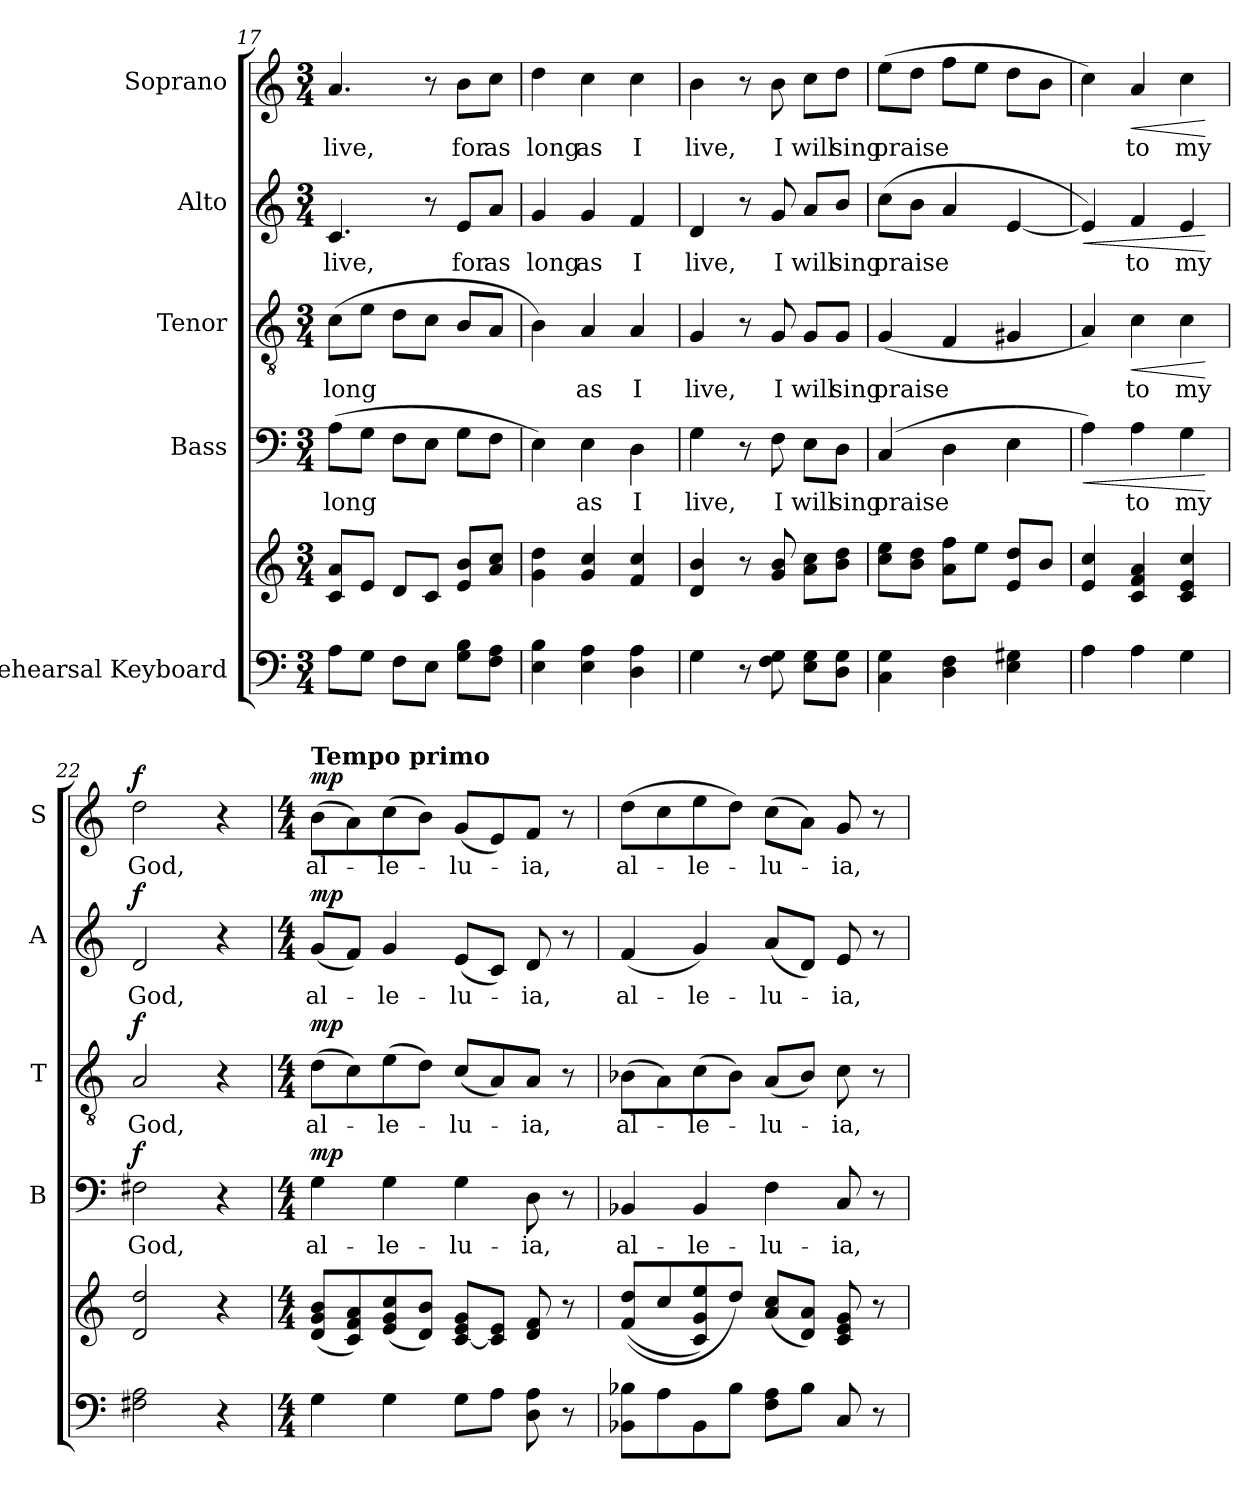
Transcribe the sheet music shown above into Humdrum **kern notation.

**kern	**kern	**kern	**text	**dynam	**kern	**text	**dynam	**kern	**text	**dynam	**kern	**text	**dynam
*part5	*part5	*part4	*part4	*part4	*part3	*part3	*part3	*part2	*part2	*part2	*part1	*part1	*part1
*staff6	*staff5	*staff4	*staff4	*staff4	*staff3	*staff3	*staff3	*staff2	*staff2	*staff2	*staff1	*staff1	*staff1
*I"Rehearsal Keyboard	*	*I"Bass	*	*	*I"Tenor	*	*	*I"Alto	*	*	*I"Soprano	*	*
*	*	*I'B	*	*	*I'T	*	*	*I'A	*	*	*I'S	*	*
*clefF4	*clefG2	*clefF4	*	*	*clefGv2	*	*	*clefG2	*	*	*clefG2	*	*
*k[]	*k[]	*k[]	*	*	*k[]	*	*	*k[]	*	*	*k[]	*	*
*C:	*C:	*C:	*	*	*C:	*	*	*C:	*	*	*C:	*	*
*M3/4	*M3/4	*M3/4	*	*	*M3/4	*	*	*M3/4	*	*	*M3/4	*	*
=17	=17	=17	=17	=17	=17	=17	=17	=17	=17	=17	=17	=17	=17
!	!	!	!LO:LY:b	!	!	!LO:LY:b	!	!	!LO:LY:b	!	!	!LO:LY:b	!
8A\L	8c/ 8a/L	(>8A\L	long	.	(>8c\L	long	.	4.c/	live,	.	4.a/	live,	.
8G\J	8e/J	8G\J	.	.	8e\J	.	.	.	.	.	.	.	.
8F\L	8d/L	8F\L	.	.	8d\L	.	.	.	.	.	.	.	.
8E\J	8c/J	8E\J	.	.	8c\J	.	.	8r	.	.	8r	.	.
!	!	!	!	!	!	!	!	!	!LO:LY:b	!	!	!LO:LY:b	!
8G\ 8B\L	8e/ 8b/L	8G\L	.	.	8B/L	.	.	8e/L	for	.	8b\L	for	.
!	!	!	!	!	!	!	!	!	!LO:LY:b	!	!	!LO:LY:b	!
8F\ 8A\J	8a/ 8cc/J	8F\J	.	.	8A/J	.	.	8a/J	as	.	8cc\J	as	.
=18	=18	=18	=18	=18	=18	=18	=18	=18	=18	=18	=18	=18	=18
!	!	!	!	!	!	!	!	!	!LO:LY:b	!	!	!LO:LY:b	!
4E\ 4B\	4g\ 4dd\	4E\)	.	.	4B\)	.	.	4g/	long	.	4dd\	long	.
!	!	!	!LO:LY:b	!	!	!LO:LY:b	!	!	!LO:LY:b	!	!	!LO:LY:b	!
4E\ 4A\	4g/ 4cc/	4E\	as	.	4A/	as	.	4g/	as	.	4cc\	as	.
!	!	!	!LO:LY:b	!	!	!LO:LY:b	!	!	!LO:LY:b	!	!	!LO:LY:b	!
4D\ 4A\	4f/ 4cc/	4D\	I	.	4A/	I	.	4f/	I	.	4cc\	I	.
=19	=19	=19	=19	=19	=19	=19	=19	=19	=19	=19	=19	=19	=19
!	!	!	!LO:LY:b	!	!	!LO:LY:b	!	!	!LO:LY:b	!	!	!LO:LY:b	!
4G\	4d/ 4b/	4G\	live,	.	4G/	live,	.	4d/	live,	.	4b\	live,	.
8r	8r	8r	.	.	8r	.	.	8r	.	.	8r	.	.
!	!	!	!LO:LY:b	!	!	!LO:LY:b	!	!	!LO:LY:b	!	!	!LO:LY:b	!
8F\ 8G\	8g/ 8b/	8F\	I	.	8G/	I	.	8g/	I	.	8b\	I	.
!	!	!	!LO:LY:b	!	!	!LO:LY:b	!	!	!LO:LY:b	!	!	!LO:LY:b	!
8E\ 8G\L	8a\ 8cc\L	8E\L	will	.	8G/L	will	.	8a/L	will	.	8cc\L	will	.
!	!	!	!LO:LY:b	!	!	!LO:LY:b	!	!	!LO:LY:b	!	!	!LO:LY:b	!
8D\ 8G\J	8b\ 8dd\J	8D\J	sing	.	8G/J	sing	.	8b/J	sing	.	8dd\J	sing	.
=20	=20	=20	=20	=20	=20	=20	=20	=20	=20	=20	=20	=20	=20
!	!	!	!LO:LY:b	!	!	!LO:LY:b	!	!	!LO:LY:b	!	!	!LO:LY:b	!
4C\ 4G\	8cc\ 8ee\L	(4C/	praise	.	(<4G/	praise	.	(>8cc\L	praise	.	(>8ee\L	praise	.
.	8b\ 8dd\J	.	.	.	.	.	.	8b\J	.	.	8dd\J	.	.
4D\ 4F\	8a\ 8ff\L	4D\	.	.	4F/	.	.	4a/	.	.	8ff\L	.	.
.	8ee\J	.	.	.	.	.	.	.	.	.	8ee\J	.	.
4E\ 4G#X\	8e/ 8dd/L	4E\	.	.	4G#X/	.	.	[<4e/	.	.	8dd\L	.	.
.	8b/J	.	.	.	.	.	.	.	.	.	8b\J	.	.
=21	=21	=21	=21	=21	=21	=21	=21	=21	=21	=21	=21	=21	=21
!	!	!	!	!LO:HP:b	!	!	!	!	!	!LO:HP:b	!	!	!
4A\	4e/ 4cc/	4A\)	.	<	4A/)	.	.	4e/])	.	<	4cc\)	.	.
!	!	!	!LO:LY:b	!	!	!LO:LY:b	!LO:HP:b	!	!LO:LY:b	!	!	!LO:LY:b	!LO:HP:b
4A\	4c/ 4f/ 4a/	4A\	to	.	4c\	to	<	4f/	to	.	4a/	to	<
!	!	!	!LO:LY:b	!	!	!LO:LY:b	!	!	!LO:LY:b	!	!	!LO:LY:b	!
4G\	4c/ 4e/ 4cc/	4G\	my	.	4c\	my	.	4e/	my	.	4cc\	my	.
.	.	.	.	[	.	.	[	.	.	[	.	.	[
=22	=22	=22	=22	=22	=22	=22	=22	=22	=22	=22	=22	=22	=22
!	!	!	!LO:LY:b	!LO:DY:a	!	!LO:LY:b	!LO:DY:a	!	!LO:LY:b	!LO:DY:a	!	!LO:LY:b	!LO:DY:a
2F#X\ 2A\	2d/ 2dd/	2F#X\	God,	f	2A/	God,	f	2d/	God,	f	2dd\	God,	f
4r	4r	4r	.	.	4r	.	.	4r	.	.	4r	.	.
!!LO:LB:g=z
=23	=23	=23	=23	=23	=23	=23	=23	=23	=23	=23	=23	=23	=23
*M4/4	*M4/4	*M4/4	*	*	*M4/4	*	*	*M4/4	*	*	*M4/4	*	*
!	!	!	!	!	!	!	!	!	!	!	!LO:TX:a:B:t=Tempo primo	!	!
!	!	!	!LO:LY:b	!LO:DY:a	!	!LO:LY:b	!LO:DY:a	!	!LO:LY:b	!LO:DY:a	!	!LO:LY:b	!LO:DY:a
4G\	(<8d/ 8g/ 8b/L	4G\	al-	mp	(>8d\L	al-	mp	(<8g/L	al-	mp	(>8b\L	al-	mp
.	8c/ 8f/ 8a/)	.	.	.	8c\)	.	.	8f/J)	.	.	8a\)	.	.
!	!	!	!LO:LY:b	!	!	!LO:LY:b	!	!	!LO:LY:b	!	!	!LO:LY:b	!
4G\	(<8e/ 8g/ 8cc/	4G\	-le-	.	(>8e\	-le-	.	4g/	-le-	.	(>8cc\	-le-	.
.	8d/ 8b/J)	.	.	.	8d\J)	.	.	.	.	.	8b\J)	.	.
!	!	!	!LO:LY:b	!	!	!LO:LY:b	!	!	!LO:LY:b	!	!	!LO:LY:b	!
8G\L	[<8c/ 8e/ 8g/L	4G\	-lu-	.	(<8c/L	-lu-	.	(<8e/L	-lu-	.	(<8g/L	-lu-	.
8A\J	8c/] 8e/J	.	.	.	8A/)	.	.	8c/J)	.	.	8e</)	.	.
!	!	!	!LO:LY:b	!	!	!LO:LY:b	!	!	!LO:LY:b	!	!	!LO:LY:b	!
8D\ 8A\	8d/ 8f/	8D\	-ia,	.	8A/J	-ia,	.	8d/	-ia,	.	8f</J	-ia,	.
8r	8r	8r	.	.	8r	.	.	8r	.	.	8r	.	.
=24	=24	=24	=24	=24	=24	=24	=24	=24	=24	=24	=24	=24	=24
!	!	!	!LO:LY:b	!	!	!LO:LY:b	!	!	!LO:LY:b	!	!	!LO:LY:b	!
8BB-X\ 8B-X\L	(<(<8f/ 8dd/L	4BB-X/	al-	.	(>8B-X\L	al-	.	(<4f/	al-	.	(>8dd\L	al-	.
8A\	8cc/	.	.	.	8A\)	.	.	.	.	.	8cc\	.	.
!	!	!	!LO:LY:b	!	!	!LO:LY:b	!	!	!LO:LY:b	!	!	!LO:LY:b	!
8BB-\	8c/ 8g/ 8ee/)	4BB-/	-le-	.	(>8c\	-le-	.	4g/)	-le-	.	8ee\	-le-	.
8B-\J	8dd/J)	.	.	.	8B-\J)	.	.	.	.	.	8dd\J)	.	.
!	!	!	!LO:LY:b	!	!	!LO:LY:b	!	!	!LO:LY:b	!	!	!LO:LY:b	!
8F\ 8A\L	(<8a/ 8cc/L	4F\	-lu-	.	(<8A/L	-lu-	.	(<8a/L	-lu-	.	(>8cc\L	-lu-	.
8B-\J	8d/ 8a/J)	.	.	.	8B-/J)	.	.	8d/J)	.	.	8a\J)	.	.
!	!	!	!LO:LY:b	!	!	!LO:LY:b	!	!	!LO:LY:b	!	!	!LO:LY:b	!
8C/	8c/ 8e/ 8g/	8C/	-ia,	.	8c\	-ia,	.	8e/	-ia,	.	8g/	-ia,	.
8r	8r	8r	.	.	8r	.	.	8r	.	.	8r	.	.
=	=	=	=	=	=	=	=	=	=	=	=	=	=
*-	*-	*-	*-	*-	*-	*-	*-	*-	*-	*-	*-	*-	*-
